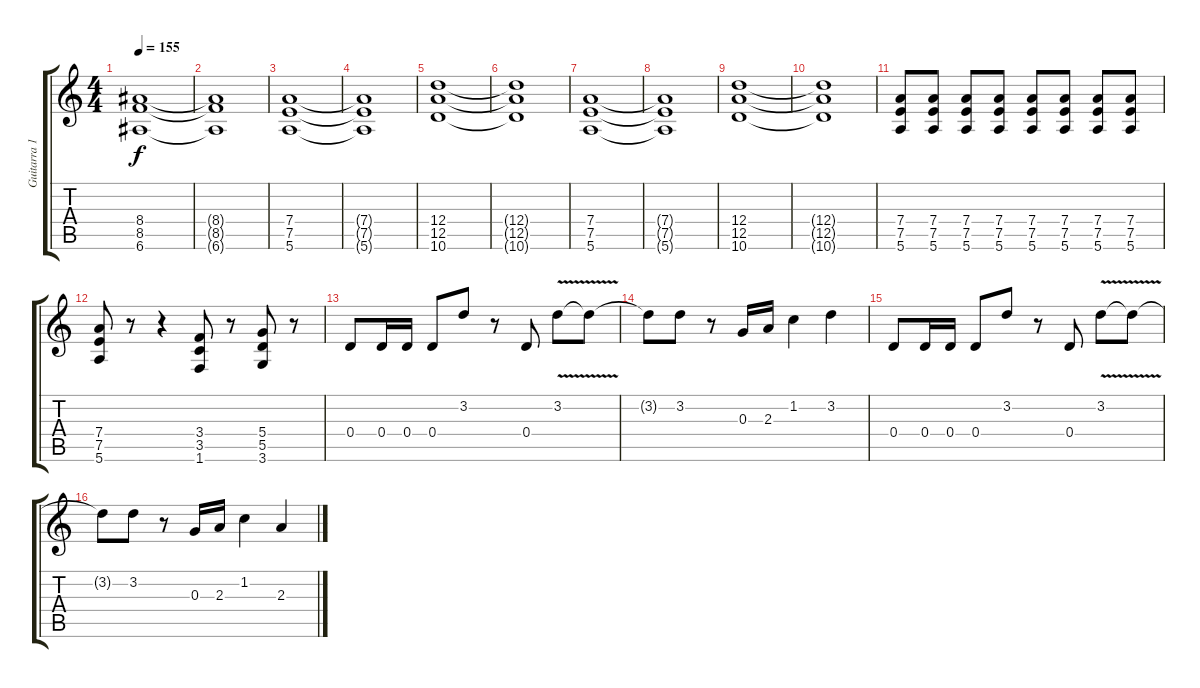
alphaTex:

\track ("Guitarra 1" "Guitarra 1") {instrument overdrivenguitar}
\staff {score tabs}
\tuning (E4 B3 G3 D3 A2 E2) {hide}
\ts (4 4)
\tempo 155
\clef g2
\ks c
(8.4 8.5 6.6).1{dy f} |
(8.4{t} 8.5{t} 6.6{t}).1 |
(7.4 7.5 5.6).1 |
(7.4{t} 7.5{t} 5.6{t}).1 |
(12.4 12.5 10.6).1 |
(12.4{t} 12.5{t} 10.6{t}).1 |
(7.4 7.5 5.6).1 |
(7.4{t} 7.5{t} 5.6{t}).1 |
(12.4 12.5 10.6).1 |
(12.4{t} 12.5{t} 10.6{t}).1 |
(7.4 7.5 5.6).8 (7.4 7.5 5.6).8 (7.4 7.5 5.6).8 (7.4 7.5 5.6).8 (7.4 7.5 5.6).8 (7.4 7.5 5.6).8 (7.4 7.5 5.6).8 (7.4 7.5 5.6).8 |
(7.4 7.5 5.6).8 r.8 r.4 (3.4 3.5 1.6).8 r.8 (5.4 5.5 3.6).8 r.8 |
0.4.8 0.4.16 0.4.16 0.4.8 3.2.8 r.8 0.4.8 3.2{v}.8 3.2{t}.8 |
3.2{t}.8 3.2.8 r.8 0.3.16 2.3.16 1.2.4 3.2.4 |
0.4.8 0.4.16 0.4.16 0.4.8 3.2.8 r.8 0.4.8 3.2{v}.8 3.2{t}.8 |
3.2{t}.8 3.2.8 r.8 0.3.16 2.3.16 1.2.4 2.3.4
